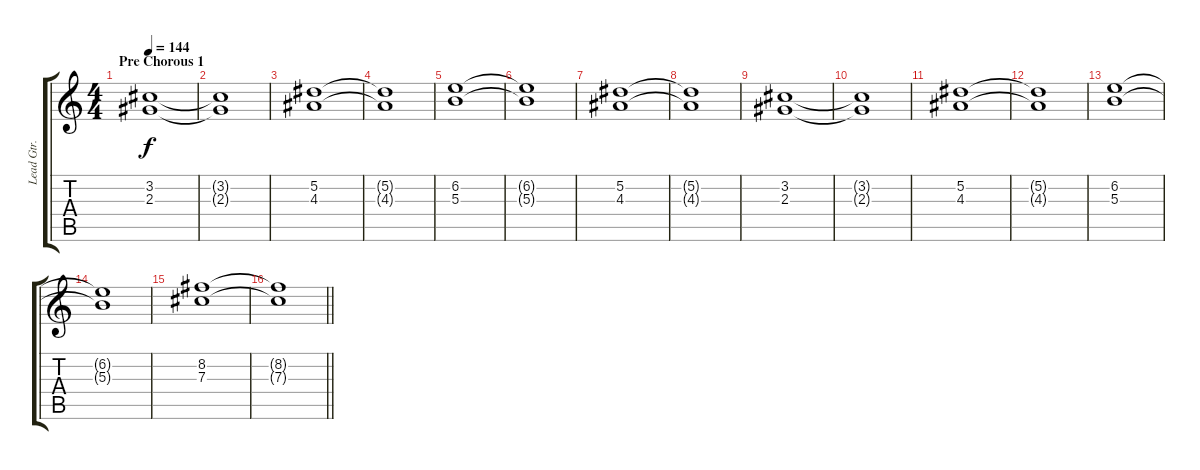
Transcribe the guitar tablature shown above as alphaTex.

\track ("Lead Gtr." "Lead Gtr.") {instrument distortionguitar}
\staff {score tabs}
\tuning (Eb4 Bb3 Gb3 Db3 Ab2 Db2) {hide}
\ts (4 4)
\section ("" "Pre Chorous 1")
\tempo 144
\clef g2
\ks c
(3.2 2.3).1{dy f volume 13} |
(3.2{t} 2.3{t}).1 |
(5.2 4.3).1 |
(5.2{t} 4.3{t}).1 |
(6.2 5.3).1 |
(6.2{t} 5.3{t}).1 |
(5.2 4.3).1 |
(5.2{t} 4.3{t}).1 |
(3.2 2.3).1 |
(3.2{t} 2.3{t}).1 |
(5.2 4.3).1 |
(5.2{t} 4.3{t}).1 |
(6.2 5.3).1 |
(6.2{t} 5.3{t}).1 |
(8.2 7.3).1 |
\barLineRight lightlight
(8.2{t} 7.3{t}).1
